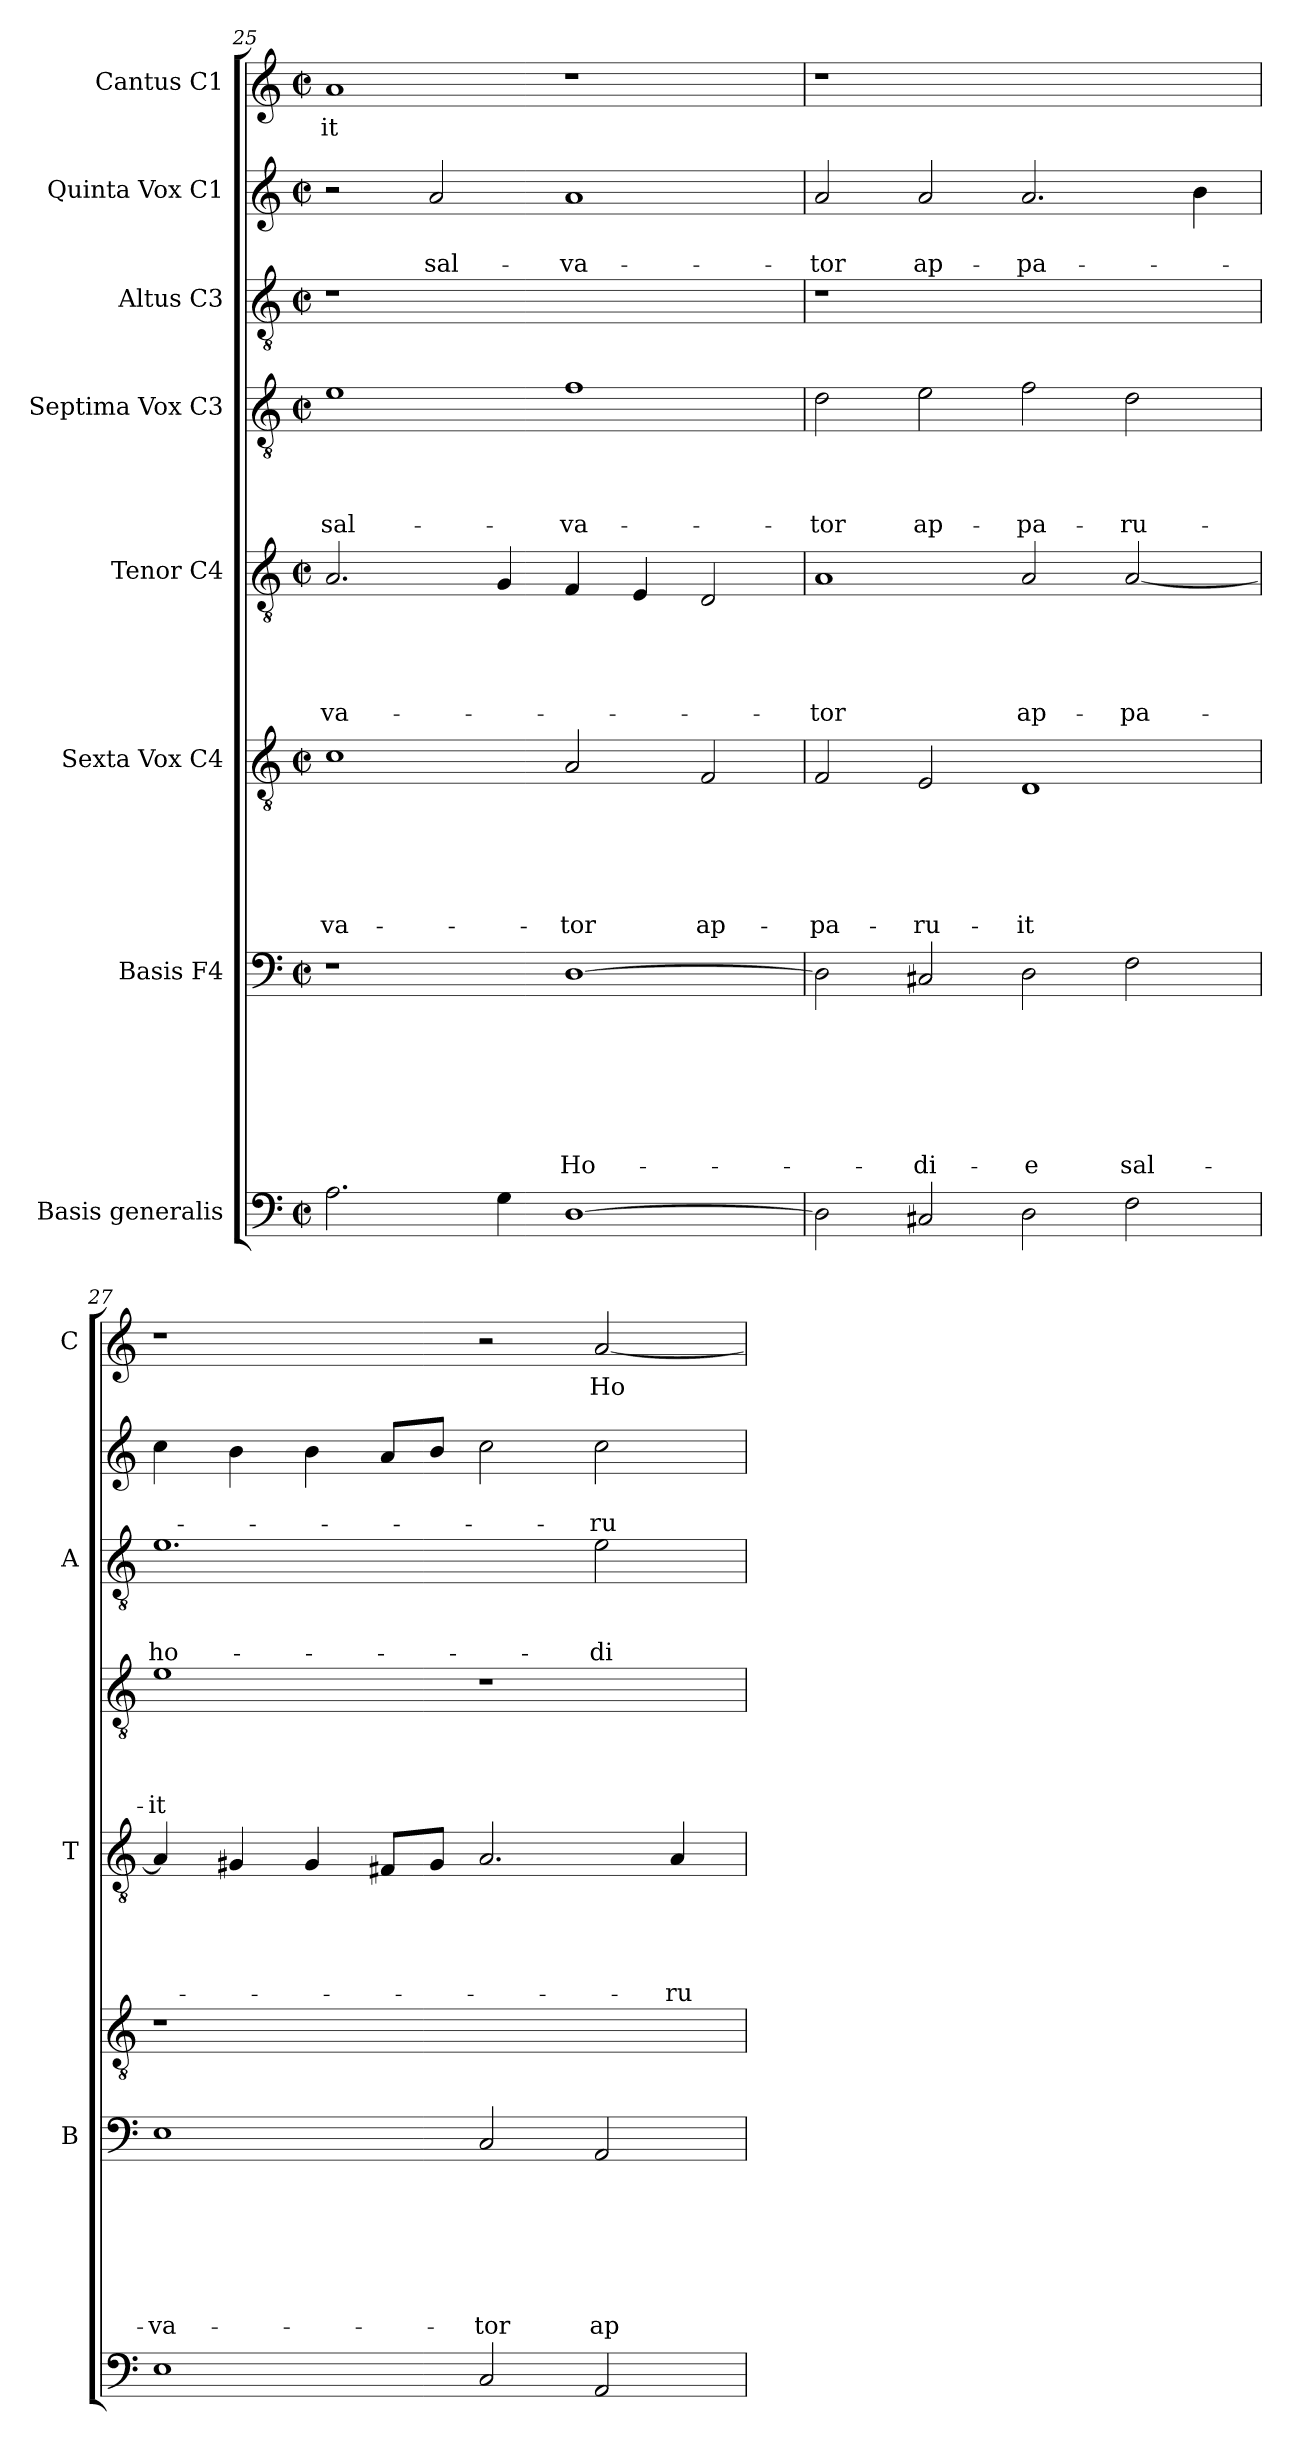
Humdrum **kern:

**kern	**kern	**text	**text	**text	**text	**text	**text	**text	**kern	**text	**text	**text	**text	**text	**text	**kern	**text	**text	**text	**text	**text	**kern	**text	**text	**text	**text	**kern	**text	**text	**text	**kern	**text	**text	**kern	**text
*part8	*part7	*part7	*part7	*part7	*part7	*part7	*part7	*part7	*part6	*part6	*part6	*part6	*part6	*part6	*part6	*part5	*part5	*part5	*part5	*part5	*part5	*part4	*part4	*part4	*part4	*part4	*part3	*part3	*part3	*part3	*part2	*part2	*part2	*part1	*part1
*staff8	*staff7	*staff7	*staff7	*staff7	*staff7	*staff7	*staff7	*staff7	*staff6	*staff6	*staff6	*staff6	*staff6	*staff6	*staff6	*staff5	*staff5	*staff5	*staff5	*staff5	*staff5	*staff4	*staff4	*staff4	*staff4	*staff4	*staff3	*staff3	*staff3	*staff3	*staff2	*staff2	*staff2	*staff1	*staff1
*I"Basis generalis	*I"Basis F4	*	*	*	*	*	*	*	*I"Sexta Vox C4	*	*	*	*	*	*	*I"Tenor C4	*	*	*	*	*	*I"Septima Vox C3	*	*	*	*	*I"Altus C3	*	*	*	*I"Quinta Vox C1	*	*	*I"Cantus C1	*
*	*I'B	*	*	*	*	*	*	*	*	*	*	*	*	*	*	*I'T	*	*	*	*	*	*	*	*	*	*	*I'A	*	*	*	*	*	*	*I'C	*
*clefF4	*clefF4	*	*	*	*	*	*	*	*clefGv2	*	*	*	*	*	*	*clefGv2	*	*	*	*	*	*clefGv2	*	*	*	*	*clefGv2	*	*	*	*clefG2	*	*	*clefG2	*
*k[]	*k[]	*	*	*	*	*	*	*	*k[]	*	*	*	*	*	*	*k[]	*	*	*	*	*	*k[]	*	*	*	*	*k[]	*	*	*	*k[]	*	*	*k[]	*
*C:	*C:	*	*	*	*	*	*	*	*C:	*	*	*	*	*	*	*C:	*	*	*	*	*	*C:	*	*	*	*	*C:	*	*	*	*C:	*	*	*C:	*
*M2/2	*M2/2	*	*	*	*	*	*	*	*M2/2	*	*	*	*	*	*	*M2/2	*	*	*	*	*	*M2/2	*	*	*	*	*M2/2	*	*	*	*M2/2	*	*	*M2/2	*
*met(c|)	*met(c|)	*	*	*	*	*	*	*	*met(c|)	*	*	*	*	*	*	*met(c|)	*	*	*	*	*	*met(c|)	*	*	*	*	*met(c|)	*	*	*	*met(c|)	*	*	*met(c|)	*
=25	=25	=25	=25	=25	=25	=25	=25	=25	=25	=25	=25	=25	=25	=25	=25	=25	=25	=25	=25	=25	=25	=25	=25	=25	=25	=25	=25	=25	=25	=25	=25	=25	=25	=25	=25
!	!	!	!	!	!	!	!	!	!	!	!	!	!	!	!LO:LY:b	!	!	!	!	!	!LO:LY:b	!	!	!	!	!LO:LY:b	!	!	!	!	!	!	!	!	!LO:LY:b
2.A\	1r	.	.	.	.	.	.	.	1c	.	.	.	.	.	-va-	2.A/	.	.	.	.	-va-	1e	.	.	.	sal-	1r	.	.	.	2r	.	.	1a	-it
!	!	!	!	!	!	!	!	!	!	!	!	!	!	!	!	!	!	!	!	!	!	!	!	!	!	!	!	!	!	!	!	!	!LO:LY:b	!	!
.	.	.	.	.	.	.	.	.	.	.	.	.	.	.	.	.	.	.	.	.	.	.	.	.	.	.	.	.	.	.	2a/	.	sal-	.	.
4G\	.	.	.	.	.	.	.	.	.	.	.	.	.	.	.	4G/	.	.	.	.	.	.	.	.	.	.	.	.	.	.	.	.	.	.	.
!	!	!	!	!	!	!	!	!LO:LY:b	!	!	!	!	!	!	!LO:LY:b	!	!	!	!	!	!	!	!	!	!	!LO:LY:b	!	!	!	!	!	!	!LO:LY:b	!	!
[1D	[1D	.	.	.	.	.	.	Ho-	2A/	.	.	.	.	.	-tor	4F/	.	.	.	.	.	1f	.	.	.	-va-	1ryy	.	.	.	1a	.	-va-	1r	.
.	.	.	.	.	.	.	.	.	.	.	.	.	.	.	.	4E/	.	.	.	.	.	.	.	.	.	.	.	.	.	.	.	.	.	.	.
!	!	!	!	!	!	!	!	!	!	!	!	!	!	!	!LO:LY:b	!	!	!	!	!	!	!	!	!	!	!	!	!	!	!	!	!	!	!	!
.	.	.	.	.	.	.	.	.	2F/	.	.	.	.	.	ap-	2D/	.	.	.	.	.	.	.	.	.	.	.	.	.	.	.	.	.	.	.
=26	=26	=26	=26	=26	=26	=26	=26	=26	=26	=26	=26	=26	=26	=26	=26	=26	=26	=26	=26	=26	=26	=26	=26	=26	=26	=26	=26	=26	=26	=26	=26	=26	=26	=26	=26
!	!	!	!	!	!	!	!	!	!	!	!	!	!	!	!LO:LY:b	!	!	!	!	!	!LO:LY:b	!	!	!	!	!LO:LY:b	!	!	!	!	!	!	!LO:LY:b	!	!
2D\]	2D\]	.	.	.	.	.	.	.	2F/	.	.	.	.	.	-pa-	1A	.	.	.	.	-tor	2d\	.	.	.	-tor	1r	.	.	.	2a/	.	-tor	1r	.
!	!	!	!	!	!	!	!	!LO:LY:b	!	!	!	!	!	!	!LO:LY:b	!	!	!	!	!	!	!	!	!	!	!LO:LY:b	!	!	!	!	!	!	!LO:LY:b	!	!
2C#X/	2C#X/	.	.	.	.	.	.	-di-	2E/	.	.	.	.	.	-ru-	.	.	.	.	.	.	2e\	.	.	.	ap-	.	.	.	.	2a/	.	ap-	.	.
!	!	!	!	!	!	!	!	!LO:LY:b	!	!	!	!	!	!	!LO:LY:b	!	!	!	!	!	!LO:LY:b	!	!	!	!	!LO:LY:b	!	!	!	!	!	!	!LO:LY:b	!	!
2D\	2D\	.	.	.	.	.	.	-e	1D	.	.	.	.	.	-it	2A/	.	.	.	.	ap-	2f\	.	.	.	-pa-	1ryy	.	.	.	2.a/	.	-pa-	1ryy	.
!	!	!	!	!	!	!	!	!LO:LY:b	!	!	!	!	!	!	!	!	!	!	!	!	!LO:LY:b	!	!	!	!	!LO:LY:b	!	!	!	!	!	!	!	!	!
2F\	2F\	.	.	.	.	.	.	sal-	.	.	.	.	.	.	.	[2A/	.	.	.	.	-pa-	2d\	.	.	.	-ru-	.	.	.	.	.	.	.	.	.
.	.	.	.	.	.	.	.	.	.	.	.	.	.	.	.	.	.	.	.	.	.	.	.	.	.	.	.	.	.	.	4b\	.	.	.	.
!!LO:LB:g=z
=27	=27	=27	=27	=27	=27	=27	=27	=27	=27	=27	=27	=27	=27	=27	=27	=27	=27	=27	=27	=27	=27	=27	=27	=27	=27	=27	=27	=27	=27	=27	=27	=27	=27	=27	=27
!	!	!	!	!	!	!	!	!LO:LY:b	!	!	!	!	!	!	!	!	!	!	!	!	!	!	!	!	!	!LO:LY:b	!	!	!	!LO:LY:b	!	!	!	!	!
1E	1E	.	.	.	.	.	.	-va-	1r	.	.	.	.	.	.	4A/]	.	.	.	.	.	1e	.	.	.	-it	1.e	.	.	ho-	4cc\	.	.	1r	.
.	.	.	.	.	.	.	.	.	.	.	.	.	.	.	.	4G#X/	.	.	.	.	.	.	.	.	.	.	.	.	.	.	4b\	.	.	.	.
.	.	.	.	.	.	.	.	.	.	.	.	.	.	.	.	4G#/	.	.	.	.	.	.	.	.	.	.	.	.	.	.	4b\	.	.	.	.
.	.	.	.	.	.	.	.	.	.	.	.	.	.	.	.	8F#X/L	.	.	.	.	.	.	.	.	.	.	.	.	.	.	8a/L	.	.	.	.
.	.	.	.	.	.	.	.	.	.	.	.	.	.	.	.	8G#/J	.	.	.	.	.	.	.	.	.	.	.	.	.	.	8b/J	.	.	.	.
!	!	!	!	!	!	!	!	!LO:LY:b	!	!	!	!	!	!	!	!	!	!	!	!	!	!	!	!	!	!	!	!	!	!	!	!	!	!	!
2C/	2C/	.	.	.	.	.	.	-tor	1ryy	.	.	.	.	.	.	2.A/	.	.	.	.	.	1r	.	.	.	.	.	.	.	.	2cc\	.	.	2r	.
!	!	!	!	!	!	!	!	!LO:LY:b	!	!	!	!	!	!	!	!	!	!	!	!	!	!	!	!	!	!	!	!	!	!LO:LY:b	!	!	!LO:LY:b	!	!LO:LY:b
2AA/	2AA/	.	.	.	.	.	.	ap-	.	.	.	.	.	.	.	.	.	.	.	.	.	.	.	.	.	.	2e\	.	.	-di-	2cc\	.	-ru-	[2a/	Ho-
!	!	!	!	!	!	!	!	!	!	!	!	!	!	!	!	!	!	!	!	!	!LO:LY:b	!	!	!	!	!	!	!	!	!	!	!	!	!	!
.	.	.	.	.	.	.	.	.	.	.	.	.	.	.	.	4A/	.	.	.	.	-ru-	.	.	.	.	.	.	.	.	.	.	.	.	.	.
=	=	=	=	=	=	=	=	=	=	=	=	=	=	=	=	=	=	=	=	=	=	=	=	=	=	=	=	=	=	=	=	=	=	=	=
*-	*-	*-	*-	*-	*-	*-	*-	*-	*-	*-	*-	*-	*-	*-	*-	*-	*-	*-	*-	*-	*-	*-	*-	*-	*-	*-	*-	*-	*-	*-	*-	*-	*-	*-	*-
